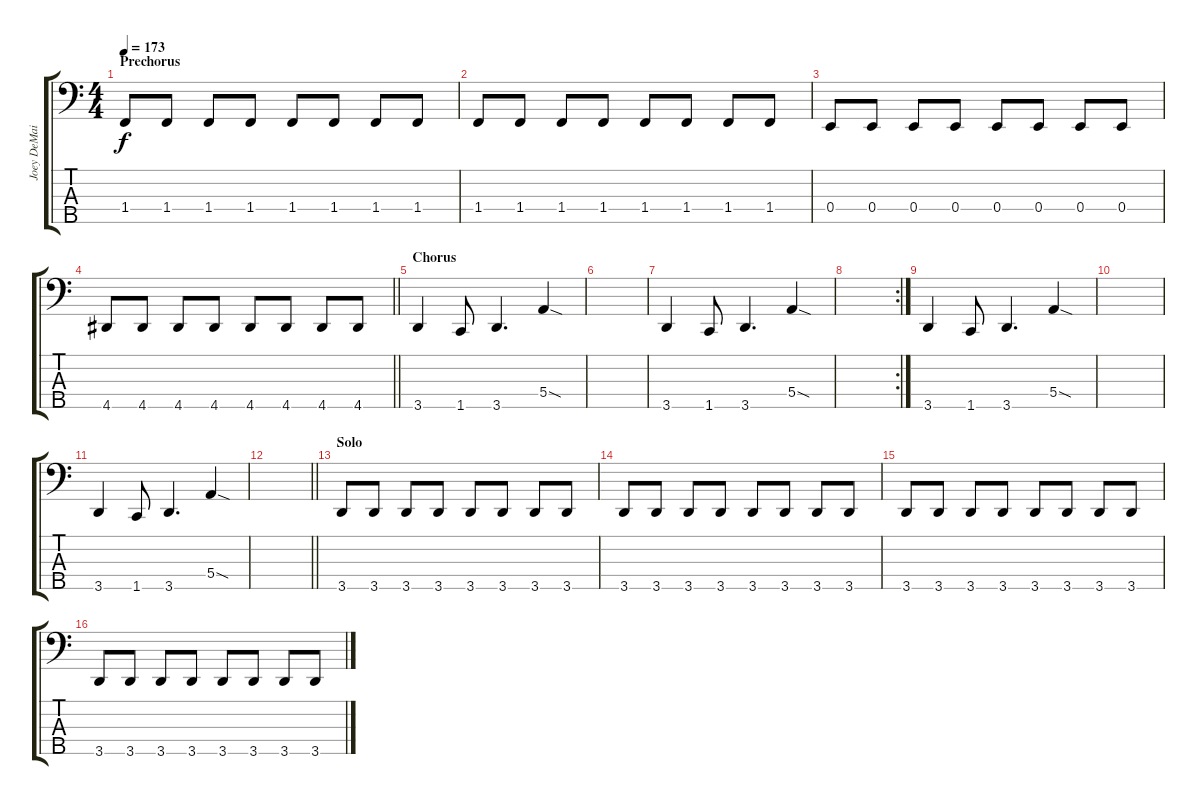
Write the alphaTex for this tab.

\track ("Joey DeMaio" "Joey DeMai") {instrument electricbasspick}
\staff {score tabs}
\tuning (G2 D2 A1 E1 B0) {hide}
\ts (4 4)
\section ("" "Prechorus")
\tempo 173
\clef f4
\ks c
1.4.8{dy f} 1.4.8 1.4.8 1.4.8 1.4.8 1.4.8 1.4.8 1.4.8 |
1.4.8 1.4.8 1.4.8 1.4.8 1.4.8 1.4.8 1.4.8 1.4.8 |
0.4.8 0.4.8 0.4.8 0.4.8 0.4.8 0.4.8 0.4.8 0.4.8 |
\barLineRight lightlight
4.5.8 4.5.8 4.5.8 4.5.8 4.5.8 4.5.8 4.5.8 4.5.8 |
\section ("" "Chorus")
3.5.4 1.5.8 3.5.4{d} 5.4{sod}.4 |
|
3.5.4 1.5.8 3.5.4{d} 5.4{sod}.4 |
\rc 2
|
3.5.4 1.5.8 3.5.4{d} 5.4{sod}.4 |
|
3.5.4 1.5.8 3.5.4{d} 5.4{sod}.4 |
\barLineRight lightlight
|
\section ("" "Solo")
3.5.8 3.5.8 3.5.8 3.5.8 3.5.8 3.5.8 3.5.8 3.5.8 |
3.5.8 3.5.8 3.5.8 3.5.8 3.5.8 3.5.8 3.5.8 3.5.8 |
3.5.8 3.5.8 3.5.8 3.5.8 3.5.8 3.5.8 3.5.8 3.5.8 |
3.5.8 3.5.8 3.5.8 3.5.8 3.5.8 3.5.8 3.5.8 3.5.8
